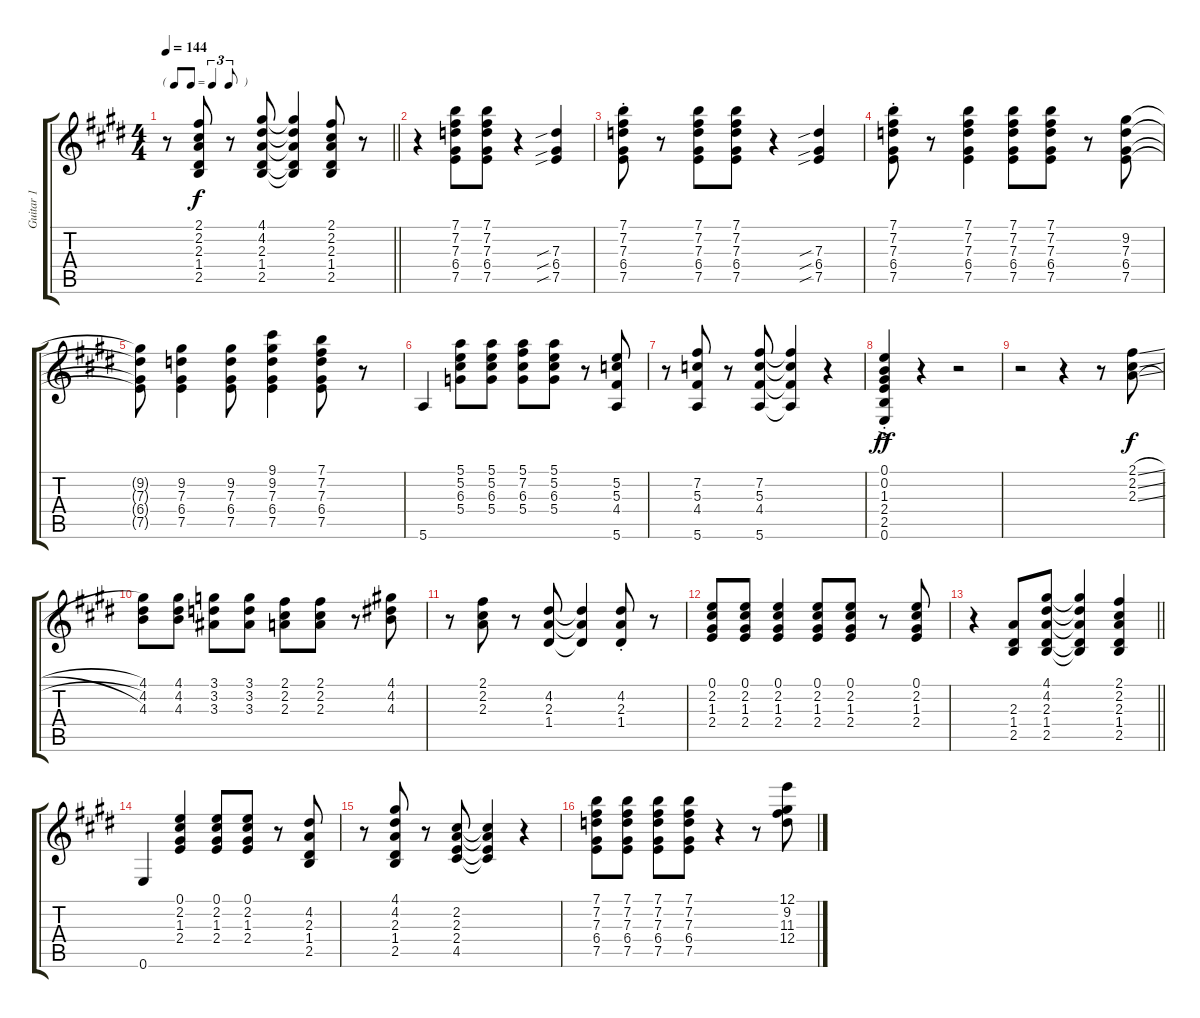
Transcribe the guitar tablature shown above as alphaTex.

\track ("Guitar 1" "Guitar 1") {instrument electricguitarclean}
\staff {score tabs}
\tuning (E4 B3 G3 D3 A2 E2) {hide}
\ts (4 4)
\tf triplet8th
\tempo 144
\clef g2
\barLineRight lightlight
\ks c#minor
r.8{dy f} (2.1 2.2 2.3 1.4 2.5).8 r.8 (4.1 4.2 2.3 1.4 2.5).8 (4.1{t} 4.2{t} 2.3{t} 1.4{t} 2.5{t}).4 (2.1 2.2 2.3 1.4 2.5).8 r.8 |
\ks e
r.4 (7.1 7.2 7.3 6.4 7.5).8 (7.1 7.2 7.3 6.4 7.5).8 r.4 (7.3{sib} 6.4{sib} 7.5{sib}).4 |
\ks c#minor
(7.1{st} 7.2{st} 7.3{st} 6.4{st} 7.5{st}).8 r.8 (7.1 7.2 7.3 6.4 7.5).8 (7.1 7.2 7.3 6.4 7.5).8 r.4 (7.3{sib} 6.4{sib} 7.5{sib}).4 |
(7.1{st} 7.2{st} 7.3{st} 6.4{st} 7.5{st}).8 r.8 (7.1 7.2 7.3 6.4 7.5).4 (7.1 7.2 7.3 6.4 7.5).8 (7.1 7.2 7.3 6.4 7.5).8 r.8 (9.2 7.3 6.4 7.5).8 |
(9.2{t} 7.3{t} 6.4{t} 7.5{t}).8 (9.2 7.3 6.4 7.5).4 (9.2 7.3 6.4 7.5).8 (9.1 9.2 7.3 6.4 7.5).4 (7.1 7.2 7.3 6.4 7.5).8 r.8 |
\ks e
5.6.4 (5.1 5.2 6.3 5.4).8 (5.1 5.2 6.3 5.4).8 (5.1 7.2 6.3 5.4).8 (5.1 5.2 6.3 5.4).8 r.8 (5.2 5.3 4.4 5.6).8 |
\ks c#minor
r.8 (7.2 5.3 4.4 5.6).8 r.8 (7.2 5.3 4.4 5.6).8 (7.2{t} 5.3{t} 4.4{t} 5.6{t}).4 r.4 |
(0.1{ac st} 0.2{ac st} 1.3{ac st} 2.4{ac st} 2.5{ac st} 0.6{ac st}).4{dy ff} r.4 r.2 |
r.2 r.4 r.8 (2.1{sl} 2.2{sl} 2.3{sl}).8{dy f} |
\ks e
(4.1 4.2 4.3).8 (4.1 4.2 4.3).8 (3.1 3.2 3.3).8 (3.1 3.2 3.3).8 (2.1 2.2 2.3).8 (2.1 2.2 2.3).8 r.8 (4.1 4.2 4.3).8 |
\ks c#minor
r.8 (2.1 2.2 2.3).8 r.8 (4.2 2.3 1.4).8 (4.2{t} 2.3{t} 1.4{t}).4 (4.2{st} 2.3{st} 1.4{st}).8 r.8 |
(0.1 2.2 1.3 2.4).8 (0.1 2.2 1.3 2.4).8 (0.1 2.2 1.3 2.4).4 (0.1 2.2 1.3 2.4).8 (0.1 2.2 1.3 2.4).8 r.8 (0.1 2.2 1.3 2.4).8 |
\barLineRight lightlight
r.4 (2.3 1.4 2.5).8 (4.1 4.2 2.3 1.4 2.5).8 (4.1{t} 4.2{t} 2.3{t} 1.4{t} 2.5{t}).4 (2.1 2.2 2.3 1.4 2.5).4 |
\ks e
0.6.4 (0.1 2.2 1.3 2.4).4 (0.1 2.2 1.3 2.4).8 (0.1 2.2 1.3 2.4).8 r.8 (4.2 2.3 1.4 2.5).8 |
\ks c#minor
r.8 (4.1 4.2 2.3 1.4 2.5).8 r.8 (2.2 2.3 2.4 4.5).8 (2.2{t} 2.3{t} 2.4{t} 4.5{t}).4 r.4 |
(7.1 7.2 7.3 6.4 7.5).8 (7.1 7.2 7.3 6.4 7.5).8 (7.1 7.2 7.3 6.4 7.5).8 (7.1 7.2 7.3 6.4 7.5).8 r.4 r.8 (12.1 9.2 11.3 12.4).8
